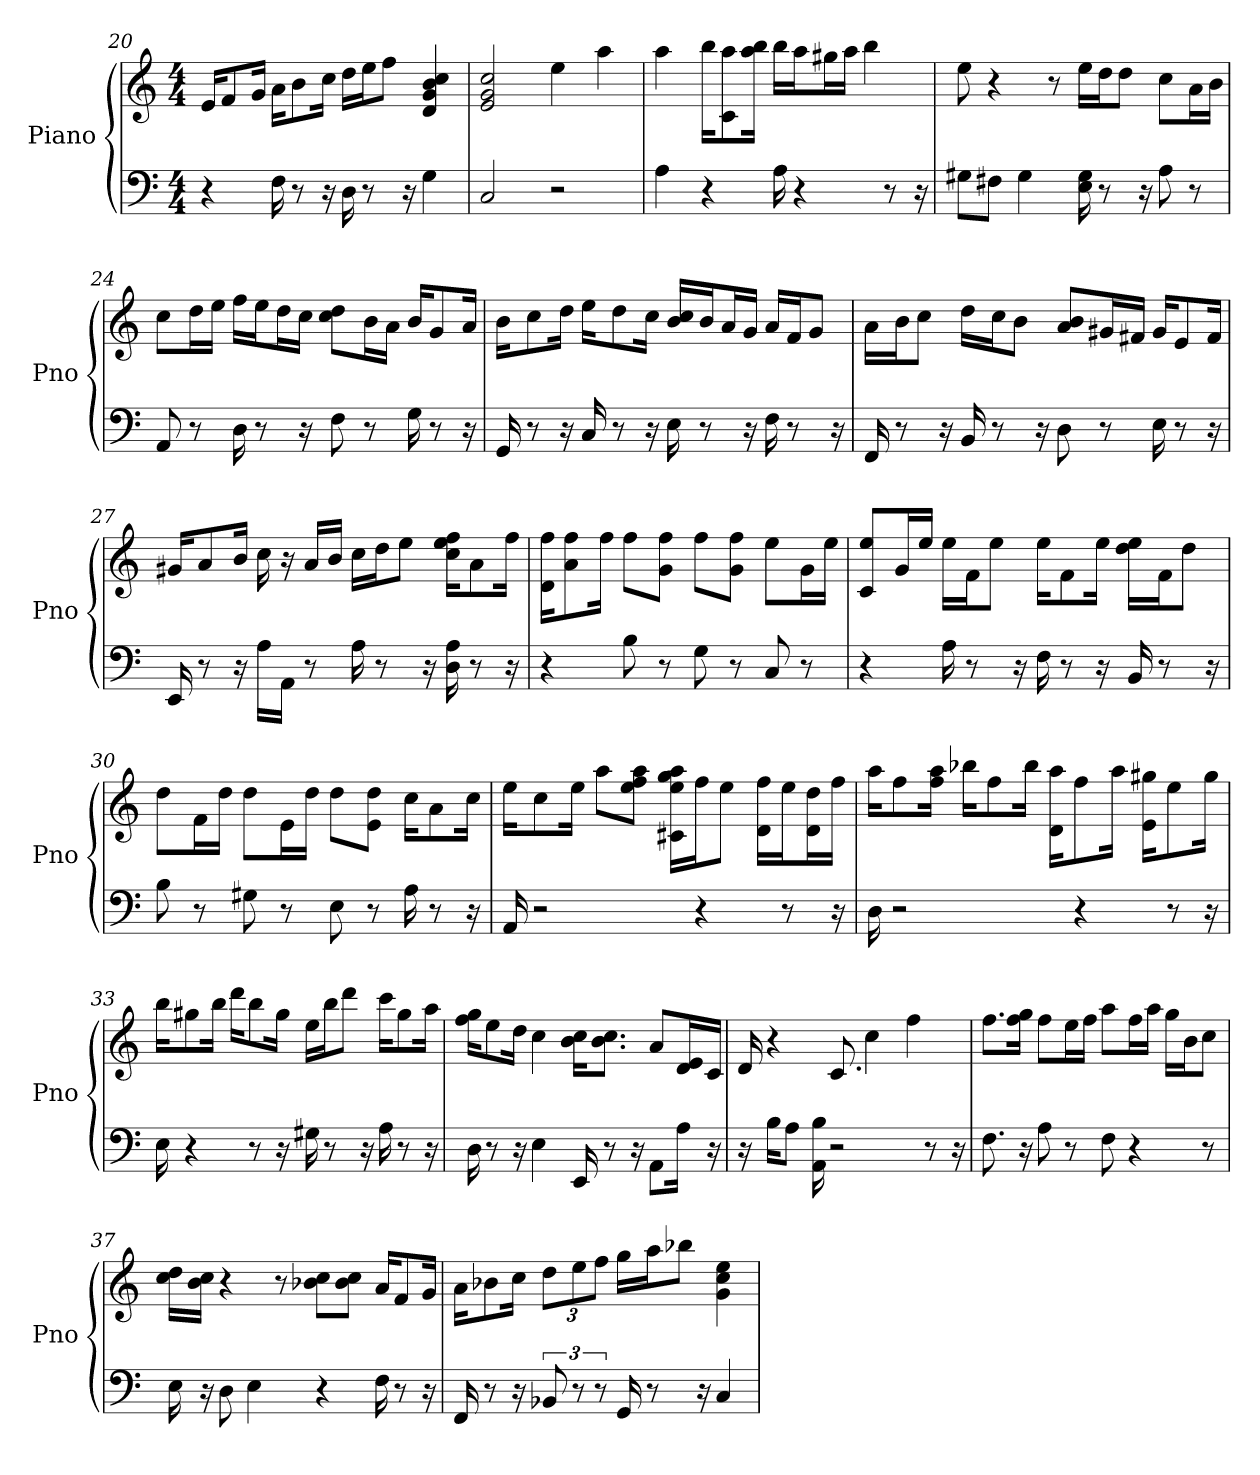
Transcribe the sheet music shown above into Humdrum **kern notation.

**kern	**kern
*part1	*part1
*staff2	*staff1
*I"Piano	*
*I'Pno	*
*clefF4	*clefG2
*k[]	*k[]
*C:	*C:
*M4/4	*M4/4
=20	=20
4r	16e/KL
.	8f/
.	16g/Jk
16F	16a\KL
8r	8b\
16r	16cc\Jk
16D	16dd\LL
8r	16ee\J
.	8ff\J
16r	.
4G	4d 4cc 4b 4g
=21	=21
2C	2e 2g 2cc
2r	4ee
.	4aa
=22	=22
4A	4aa
4r	16bb\KL
.	8c\ 8aa\
.	16bb\ 16aa\Jk
16A	16bb\LL
4r	16aa\J
.	16gg#\L
.	16aa\JJ
.	4bb
8r	.
16r	.
=23	=23
8G#\L	8ee
8F#\J	4r
4G#	.
.	8r
16G# 16E	16ee\LL
8r	16dd\J
.	8dd\J
16r	.
8A	8cc\L
8r	16a\L
.	16b\JJ
=24	=24
8AA	8cc\L
8r	16dd\L
.	16ee\JJ
16D	16ff\LL
8r	16ee\J
.	16dd\L
16r	16cc\JJ
8F	8dd\ 8cc\L
8r	16b\L
.	16a\JJ
16G	16b/KL
8r	8g/
16r	16a/Jk
=25	=25
16GG	16b\KL
8r	8cc\
16r	16dd\Jk
16C	16ee\KL
8r	8dd\
16r	16cc\Jk
16E	16b/ 16cc/LL
8r	16b/J
.	16a/L
16r	16g/JJ
16F	16a/LL
8r	16f/J
.	8g/J
16r	.
=26	=26
16FF	16a\LL
8r	16b\J
.	8cc\J
16r	.
16BB	16dd\LL
8r	16cc\J
.	8b\J
16r	.
8D	8a/ 8b/L
8r	16g#/L
.	16f#/JJ
16E	16g#/KL
8r	8e/
16r	16f#/Jk
=27	=27
16EE	16g#/KL
8r	8a/
16r	16b/Jk
16A\LL	16cc
16AA\JJ	16r
8r	16a/LL
.	16b/JJ
16A	16cc\LL
8r	16dd\J
.	8ee\J
16r	.
16A 16D	16cc\ 16ff\ 16ee\KL
8r	8a\
16r	16ff\Jk
=28	=28
4r	16ff\ 16d\KL
.	8ff\ 8a\
.	16ff\Jk
8B	8ff\L
8r	8g\ 8ff\J
8G	8ff\L
8r	8g\ 8ff\J
8C	8ee\L
8r	16g\L
.	16ee\JJ
=29	=29
4r	8c/ 8ee/L
.	16g/L
.	16ee/JJ
16A	16ee\LL
8r	16f\J
.	8ee\J
16r	.
16F	16ee\KL
8r	8f\
16r	16ee\Jk
16BB	16dd\ 16ee\LL
8r	16f\J
.	8dd\J
16r	.
=30	=30
8B	8dd\L
8r	16f\L
.	16dd\JJ
8G#	8dd\L
8r	16e\L
.	16dd\JJ
8E	8dd\L
8r	8e\ 8dd\J
16A	16cc\KL
8r	8a\
16r	16cc\Jk
=31	=31
16AA	16ee\KL
2r	8cc\
.	16ee\Jk
.	8aa\L
.	8ee\ 8aa\ 8ff\J
.	16ee\ 16aa\ 16gg\ 16c#\LL
4r	16ff\J
.	8ee\J
.	16ff\ 16d\LL
8r	16ee\J
.	16dd\ 16d\L
16r	16ff\JJ
=32	=32
16D	16aa\KL
2r	8ff\
.	16aa\ 16ff\Jk
.	16bb-\KL
.	8ff\
.	16bb-\Jk
.	16aa\ 16d\KL
4r	8ff\
.	16aa\Jk
.	16gg#\ 16e\KL
8r	8ee\
16r	16gg#\Jk
=33	=33
16E	16bb\KL
4r	8gg#\
.	16bb\Jk
.	16ddd\KL
8r	8bb\
16r	16gg#\Jk
16G#	16ee\LL
8r	16bb\J
.	8ddd\J
16r	.
16A	16ccc\KL
8r	8gg#\
16r	16aa\Jk
=34	=34
16D	16gg\ 16ff\KL
8r	8ee\
16r	16dd\Jk
4E	4cc
16EE	16cc\ 16b\KL
8r	8.cc\ 8.b\J
16r	.
8AA\L	8a/L
16A\Jk	16e/ 16d/L
16r	16c/JJ
=35	=35
16r	16d
16B\KL	4r
8A\J	.
16B 16AA	.
2r	8.c
.	4cc
.	4ff
8r	.
16r	.
=36	=36
8.F	8.ff\L
16r	16ff\ 16gg\Jk
8A	8ff\L
8r	16ee\L
.	16ff\JJ
8F	8aa\L
4r	16ff\L
.	16aa\JJ
.	16gg\LL
.	16b\J
8r	8cc\J
=37	=37
16E	16dd\ 16cc\LL
16r	16b\ 16cc\JJ
8D	4r
4E	.
.	8r
4r	8cc\ 8b-\L
.	8b-\ 8cc\J
16F	16a/KL
8r	8f/
16r	16g/Jk
=38	=38
16FF	16a\KL
8r	8b-\
16r	16cc\Jk
12BB-	12dd\L
12r	12ee\
12r	12ff\J
16GG	16gg\LL
8r	16aa\J
.	8bb-\J
16r	.
4C	4g 4cc 4ee
=	=
*-	*-
